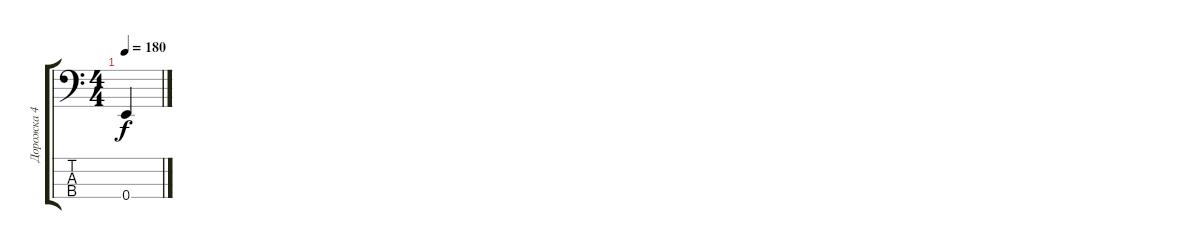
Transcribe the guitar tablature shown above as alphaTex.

\track ("Дорожка 4" "Дорожка 4") {instrument electricbasspick}
\staff {score tabs}
\tuning (G2 D2 A1 E1) {hide}
\ts (4 4)
\tempo 180
\clef f4
\ks c
0.4.4{dy f}
